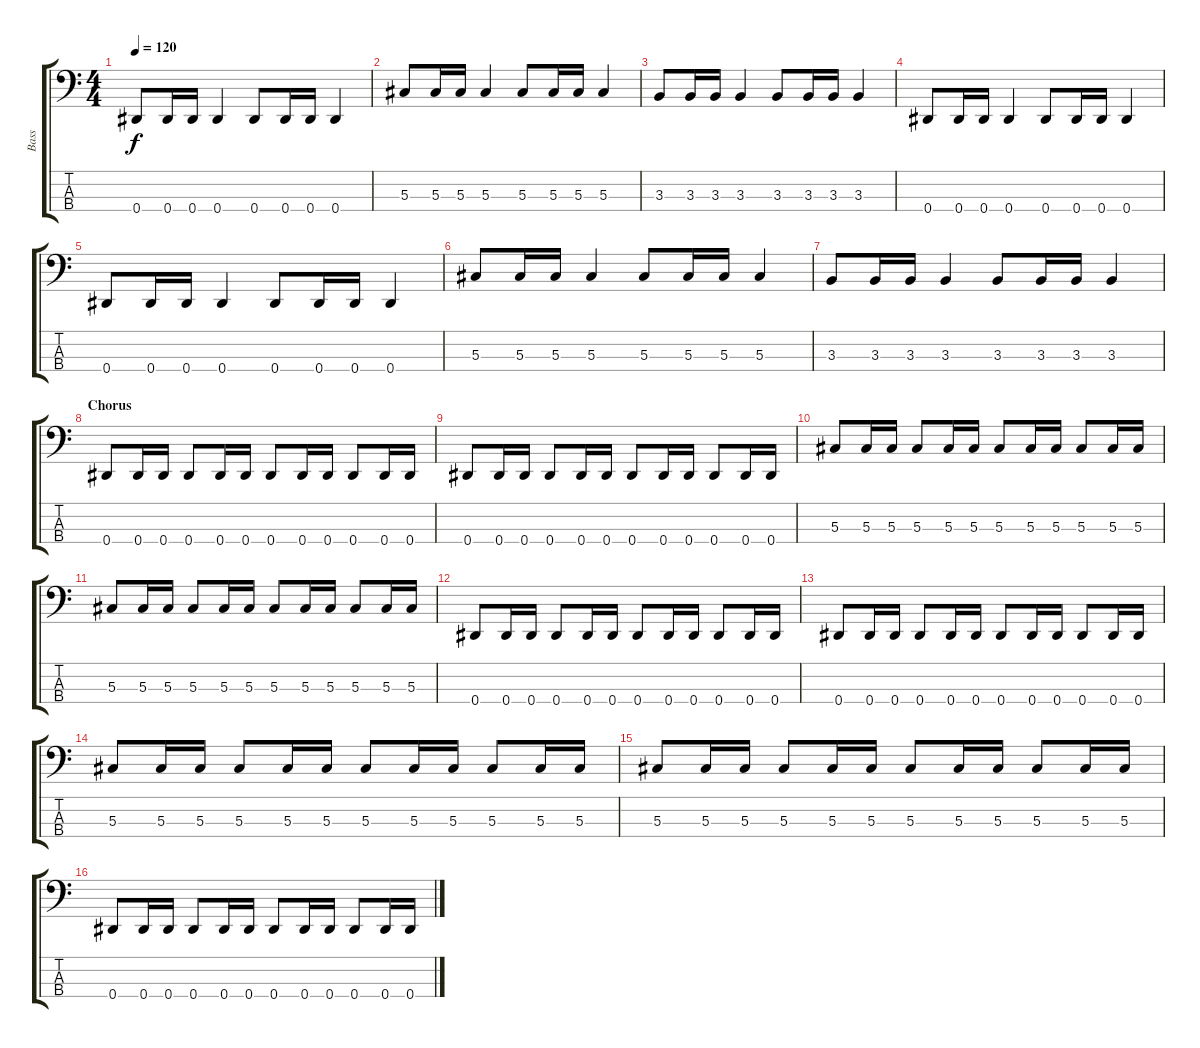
\track ("Bass" "Bass") {instrument electricbassfinger}
\staff {score tabs}
\tuning (Gb2 Db2 Ab1 Eb1) {hide}
\ts (4 4)
\tempo 120
\clef f4
\ks c
0.4.8{dy f} 0.4.16 0.4.16 0.4.4 0.4.8 0.4.16 0.4.16 0.4.4 |
5.3.8 5.3.16 5.3.16 5.3.4 5.3.8 5.3.16 5.3.16 5.3.4 |
3.3.8 3.3.16 3.3.16 3.3.4 3.3.8 3.3.16 3.3.16 3.3.4 |
0.4.8 0.4.16 0.4.16 0.4.4 0.4.8 0.4.16 0.4.16 0.4.4 |
0.4.8 0.4.16 0.4.16 0.4.4 0.4.8 0.4.16 0.4.16 0.4.4 |
5.3.8 5.3.16 5.3.16 5.3.4 5.3.8 5.3.16 5.3.16 5.3.4 |
3.3.8 3.3.16 3.3.16 3.3.4 3.3.8 3.3.16 3.3.16 3.3.4 |
\section ("" "Chorus")
0.4.8 0.4.16 0.4.16 0.4.8 0.4.16 0.4.16 0.4.8 0.4.16 0.4.16 0.4.8 0.4.16 0.4.16 |
0.4.8 0.4.16 0.4.16 0.4.8 0.4.16 0.4.16 0.4.8 0.4.16 0.4.16 0.4.8 0.4.16 0.4.16 |
5.3.8 5.3.16 5.3.16 5.3.8 5.3.16 5.3.16 5.3.8 5.3.16 5.3.16 5.3.8 5.3.16 5.3.16 |
5.3.8 5.3.16 5.3.16 5.3.8 5.3.16 5.3.16 5.3.8 5.3.16 5.3.16 5.3.8 5.3.16 5.3.16 |
0.4.8 0.4.16 0.4.16 0.4.8 0.4.16 0.4.16 0.4.8 0.4.16 0.4.16 0.4.8 0.4.16 0.4.16 |
0.4.8 0.4.16 0.4.16 0.4.8 0.4.16 0.4.16 0.4.8 0.4.16 0.4.16 0.4.8 0.4.16 0.4.16 |
5.3.8 5.3.16 5.3.16 5.3.8 5.3.16 5.3.16 5.3.8 5.3.16 5.3.16 5.3.8 5.3.16 5.3.16 |
5.3.8 5.3.16 5.3.16 5.3.8 5.3.16 5.3.16 5.3.8 5.3.16 5.3.16 5.3.8 5.3.16 5.3.16 |
0.4.8 0.4.16 0.4.16 0.4.8 0.4.16 0.4.16 0.4.8 0.4.16 0.4.16 0.4.8 0.4.16 0.4.16
